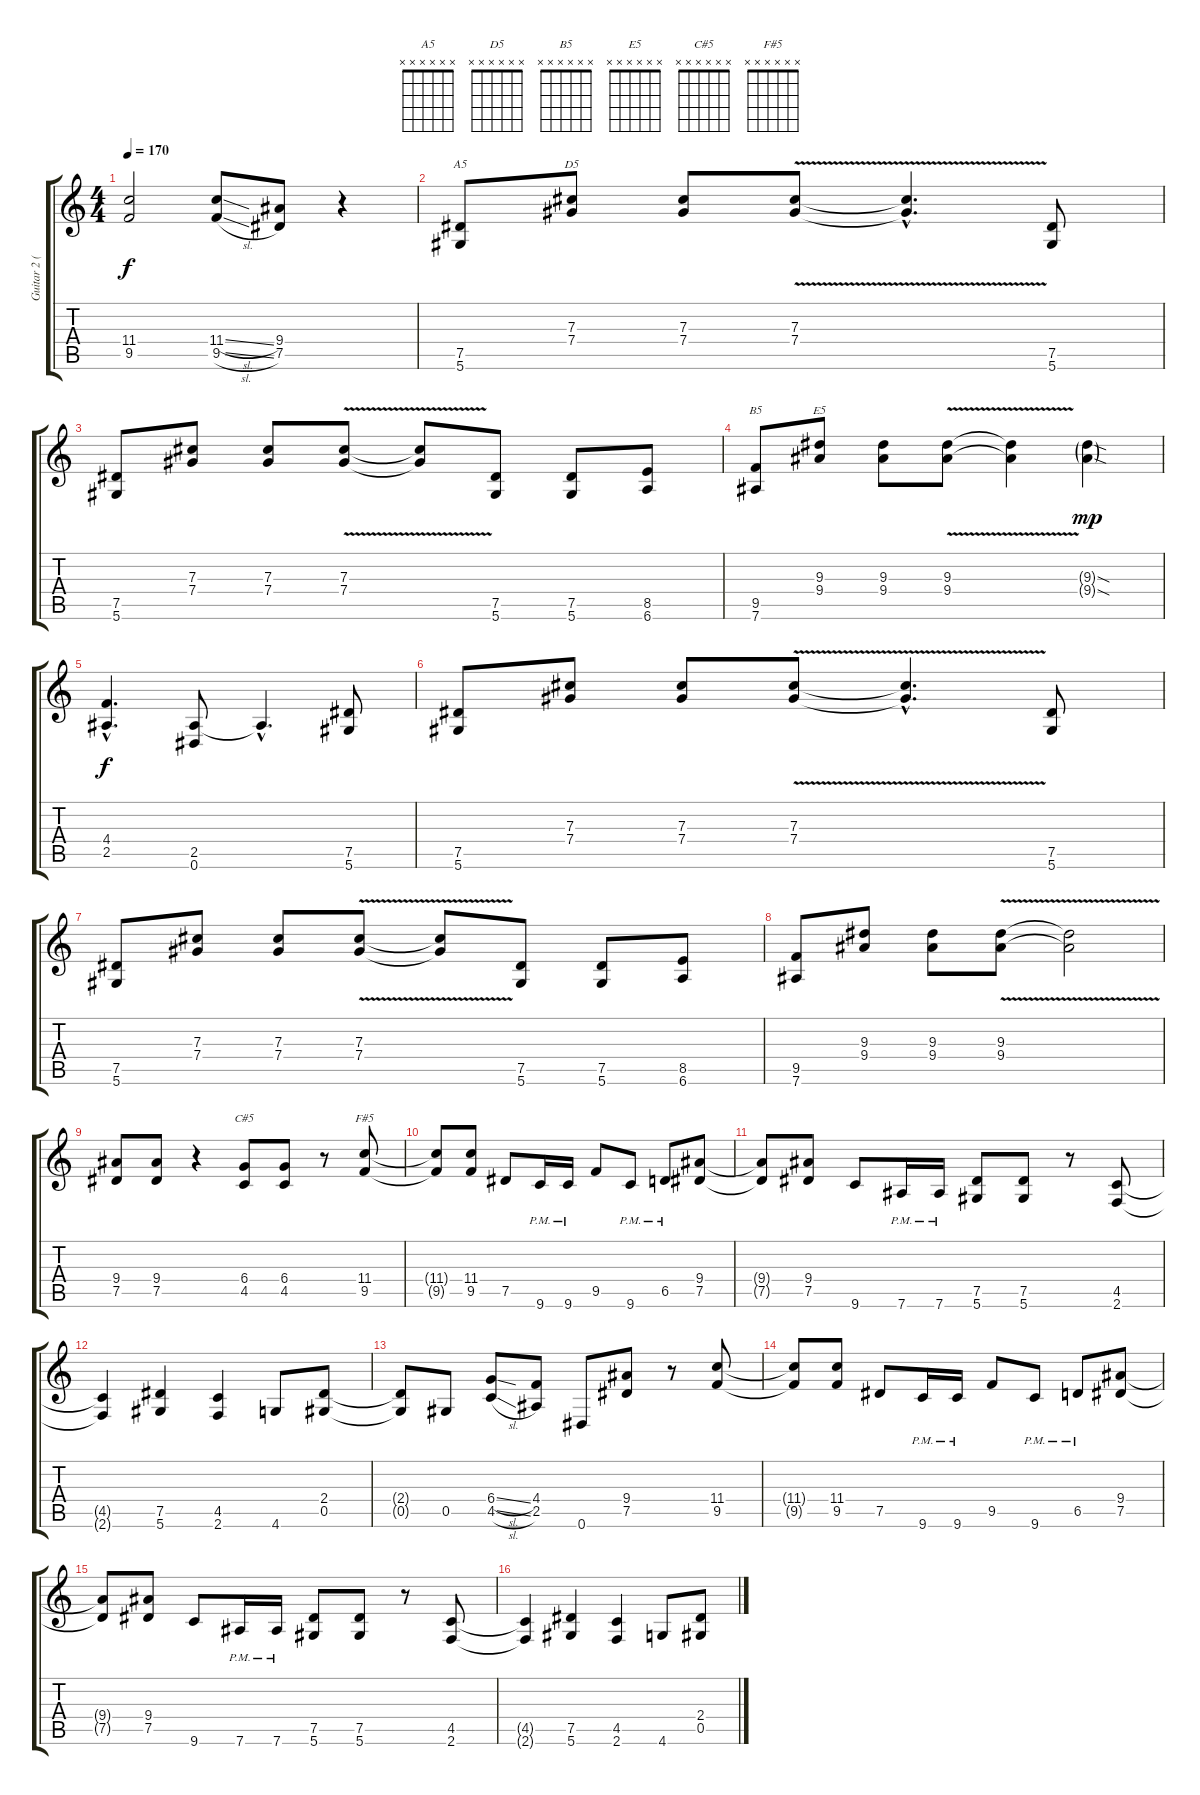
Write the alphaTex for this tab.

\track ("Guitar 2 (Izzy) " "Guitar 2 (") {instrument overdrivenguitar}
\staff {score tabs}
\tuning (Eb4 Bb3 Gb3 Db3 Ab2 Eb2) {hide}
\chord ("A5" x x x x x x)
\chord ("D5" x x x x x x)
\chord ("B5" x x x x x x)
\chord ("E5" x x x x x x)
\chord ("C#5" x x x x x x)
\chord ("F#5" x x x x x x)
\ts (4 4)
\tempo 170
\clef g2
\ks c
(11.4{t} 9.5{t}).2{dy f} (11.4{sl} 9.5{sl}).8 (9.4 7.5).8 r.4 |
(7.5 5.6).8{ch "A5"} (7.3 7.4).8{ch "D5"} (7.3 7.4).8 (7.3{v} 7.4{v}).8 (7.3{hac t} 7.4{hac t}).4{d} (7.5 5.6).8 |
(7.5 5.6).8 (7.3 7.4).8 (7.3 7.4).8 (7.3{v} 7.4{v}).8 (7.3{t} 7.4{t}).8 (7.5 5.6).8 (7.5 5.6).8 (8.5 6.6).8 |
(9.5 7.6).8{ch "B5"} (9.3 9.4).8{ch "E5"} (9.3 9.4).8 (9.3{v} 9.4{v}).8 (9.3{t} 9.4{t}).4 (9.3{sod g} 9.4{sod g}).4{dy mp} |
(4.4{hac} 2.5{hac}).4{d dy f} (2.5 0.6).8 2.5{hac t}.4{d} (7.5 5.6).8 |
(7.5 5.6).8 (7.3 7.4).8 (7.3 7.4).8 (7.3{v} 7.4{v}).8 (7.3{hac t} 7.4{hac t}).4{d} (7.5 5.6).8 |
(7.5 5.6).8 (7.3 7.4).8 (7.3 7.4).8 (7.3{v} 7.4{v}).8 (7.3{t} 7.4{t}).8 (7.5 5.6).8 (7.5 5.6).8 (8.5 6.6).8 |
(9.5 7.6).8 (9.3 9.4).8 (9.3 9.4).8 (9.3{v} 9.4{v}).8 (9.3{t} 9.4{t}).2 |
(9.4 7.5).8 (9.4 7.5).8 r.4 (6.4 4.5).8{ch "C#5"} (6.4 4.5).8 r.8 (11.4 9.5).8{ch "F#5"} |
(11.4{t} 9.5{t}).8 (11.4 9.5).8 7.5.8 9.6{pm}.16 9.6{pm}.16 9.5.8 9.6{pm}.8 6.5{pm}.8 (9.4 7.5).8 |
(9.4{t} 7.5{t}).8 (9.4 7.5).8 9.6.8 7.6{pm}.16 7.6{pm}.16 (7.5 5.6).8 (7.5 5.6).8 r.8 (4.5 2.6).8 |
(4.5{t} 2.6{t}).4 (7.5 5.6).4 (4.5 2.6).4 4.6.8 (2.4 0.5).8 |
(2.4{t} 0.5{t}).8 0.5.8 (6.4{sl} 4.5{sl}).8 (4.4 2.5).8 0.6.8 (9.4 7.5).8 r.8 (11.4 9.5).8 |
(11.4{t} 9.5{t}).8 (11.4 9.5).8 7.5.8 9.6{pm}.16 9.6{pm}.16 9.5.8 9.6{pm}.8 6.5{pm}.8 (9.4 7.5).8 |
(9.4{t} 7.5{t}).8 (9.4 7.5).8 9.6.8 7.6{pm}.16 7.6{pm}.16 (7.5 5.6).8 (7.5 5.6).8 r.8 (4.5 2.6).8 |
(4.5{t} 2.6{t}).4 (7.5 5.6).4 (4.5 2.6).4 4.6.8 (2.4 0.5).8
